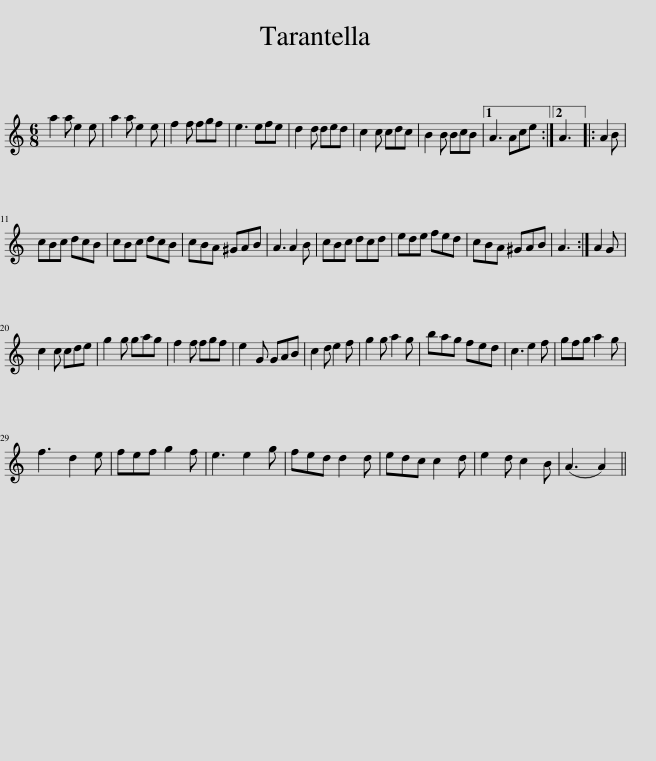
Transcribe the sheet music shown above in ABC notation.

X:1
L:1/8
M:6/8
I:linebreak $
K:C
V:1 treble
V:1
 a2 a e2 e | a2 a e2 e | f2 f fgf | e3 efe | d2 d ded | %5
 c2 c cdc | B2 B BcB |1 A3 Ace :|2 A3 |: A2 B |$ %10
 cBc dcB | cBc dcB | cBA ^GAB | A3 A2 B | cBc dcd | %15
 ede fed | cBA ^GAB | A3 :| A2 G |$ c2 c cde | %20
 g2 g gag | f2 f fgf | e2 G GAB | c2 d e2 f | g2 g a2 g | %25
 bag fed | c3 e2 f | gfg a2 g |$ f3 d2 e | fef g2 f | %30
 e3 e2 g | fed d2 d | edc c2 d | e2 d c2 B | (A3 A2) || %35
